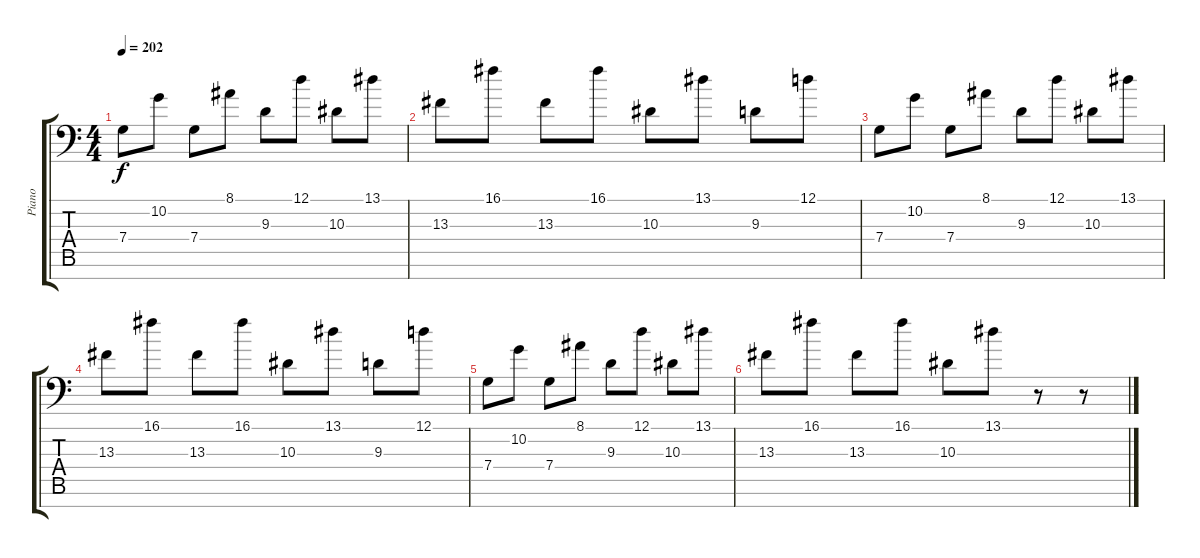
\track ("Piano" "Piano") {instrument vibraphone}
\staff {score tabs}
\tuning (D4 A3 F3 C3 G2 D2 G1) {hide}
\ts (4 4)
\tempo 202
\clef f4
\ks c
7.4.8{dy f} 10.2.8 7.4.8 8.1.8 9.3.8 12.1.8 10.3.8 13.1.8 |
13.3.8 16.1.8 13.3.8 16.1.8 10.3.8 13.1.8 9.3.8 12.1.8 |
7.4.8 10.2.8 7.4.8 8.1.8 9.3.8 12.1.8 10.3.8 13.1.8 |
13.3.8 16.1.8 13.3.8 16.1.8 10.3.8 13.1.8 9.3.8 12.1.8 |
7.4.8 10.2.8 7.4.8 8.1.8 9.3.8 12.1.8 10.3.8 13.1.8 |
13.3.8 16.1.8 13.3.8 16.1.8 10.3.8 13.1.8 r.8 r.8
